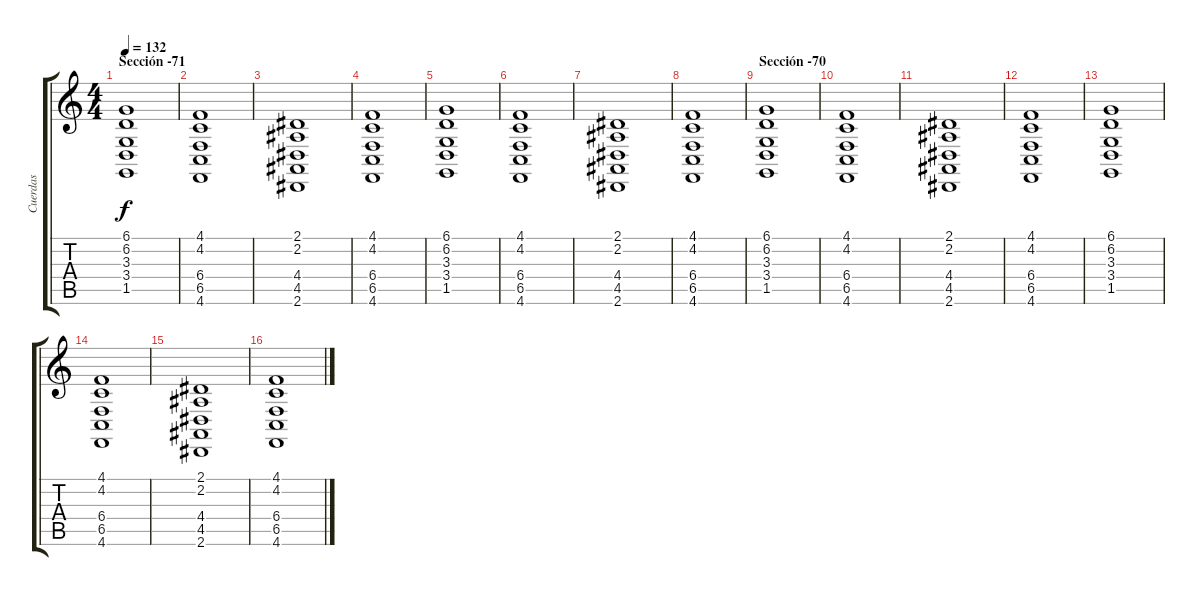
\track ("Cuerdas" "Cuerdas") {instrument stringensemble1}
\staff {score tabs}
\tuning (Db4 Ab3 E3 B2 Gb2 Db2) {hide}
\ts (4 4)
\section ("" "Sección -71")
\tempo 132
\clef g2
\ks c
(6.1 6.2 3.3 3.4 1.5).1{dy f} |
(4.1 4.2 6.4 6.5 4.6).1 |
(2.1 2.2 4.4 4.5 2.6).1 |
(4.1 4.2 6.4 6.5 4.6).1 |
(6.1 6.2 3.3 3.4 1.5).1 |
(4.1 4.2 6.4 6.5 4.6).1 |
(2.1 2.2 4.4 4.5 2.6).1 |
(4.1 4.2 6.4 6.5 4.6).1 |
\section ("" "Sección -70")
(6.1 6.2 3.3 3.4 1.5).1 |
(4.1 4.2 6.4 6.5 4.6).1 |
(2.1 2.2 4.4 4.5 2.6).1 |
(4.1 4.2 6.4 6.5 4.6).1 |
(6.1 6.2 3.3 3.4 1.5).1 |
(4.1 4.2 6.4 6.5 4.6).1 |
(2.1 2.2 4.4 4.5 2.6).1 |
(4.1 4.2 6.4 6.5 4.6).1
